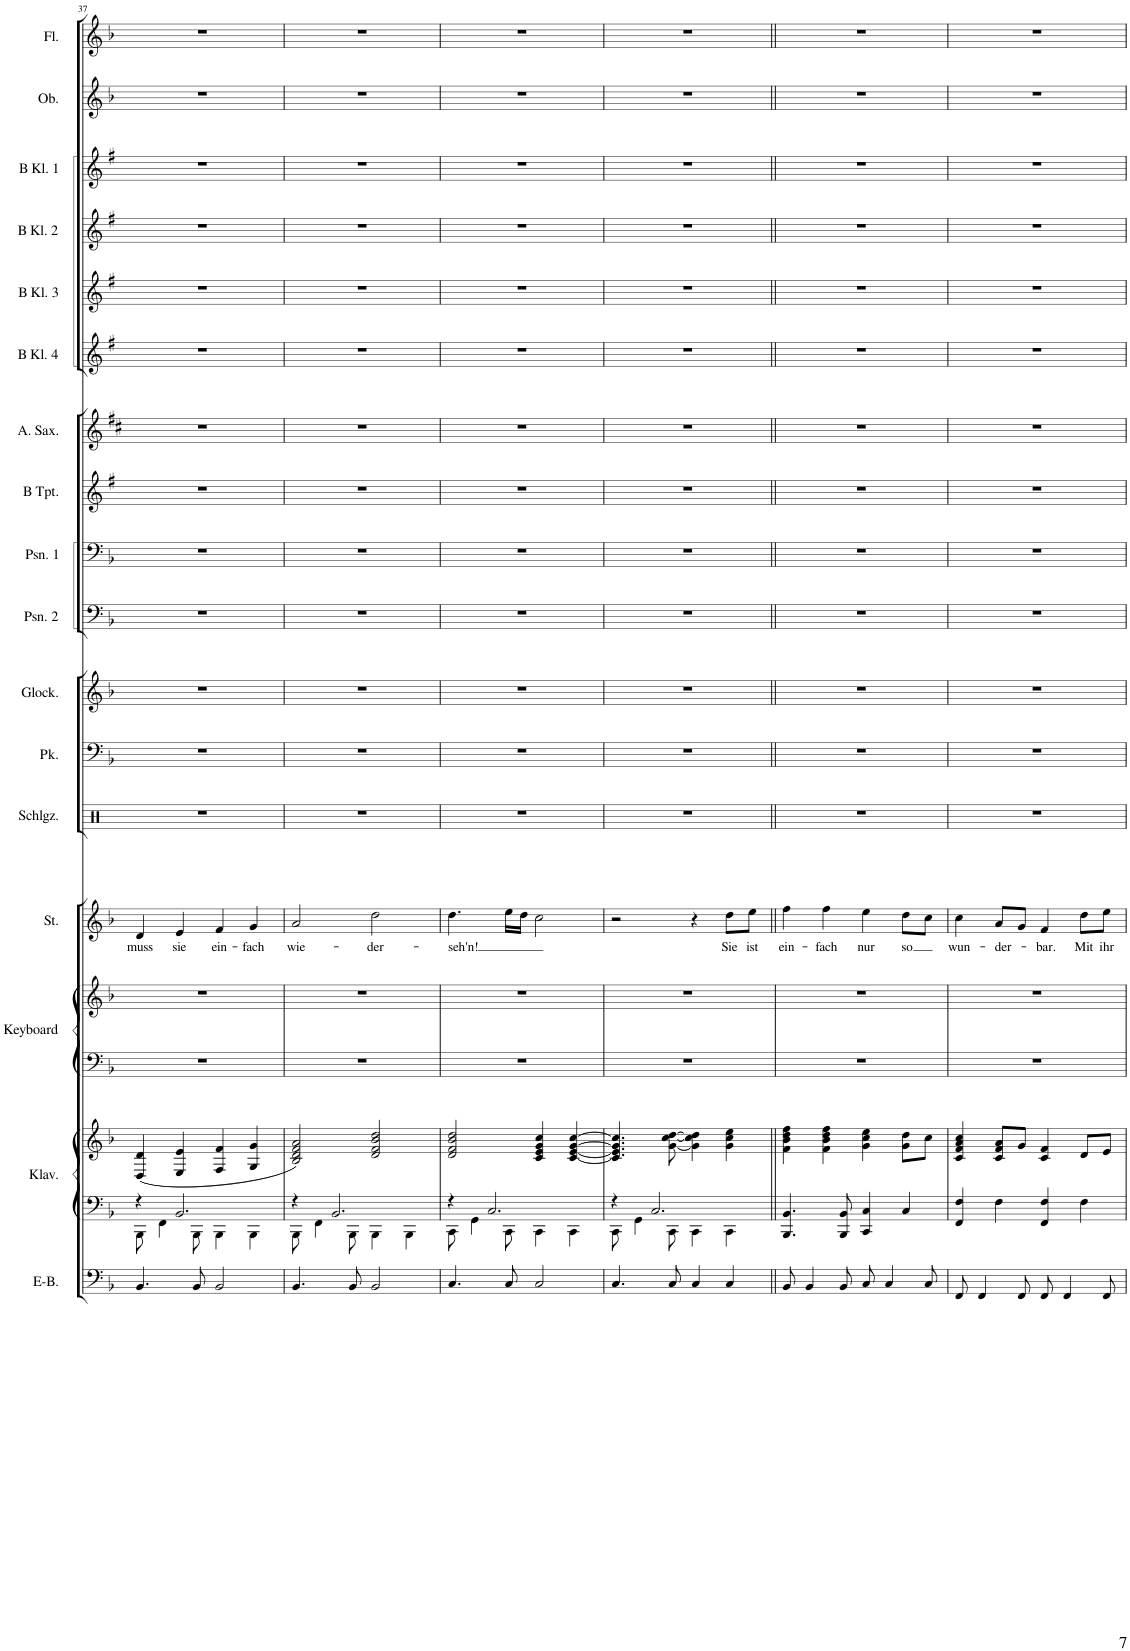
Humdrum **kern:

**kern	**kern	**kern	**kern	**kern	**kern	**text	**kern	**kern	**kern	**kern	**kern	**kern	**kern	**kern	**kern	**kern	**kern	**kern	**kern
*part17	*part16	*part16	*part15	*part15	*part14	*part14	*part13	*part12	*part11	*part10	*part9	*part8	*part7	*part6	*part5	*part4	*part3	*part2	*part1
*staff19	*staff18	*staff17	*staff16	*staff15	*staff14	*staff14	*staff13	*staff12	*staff11	*staff10	*staff9	*staff8	*staff7	*staff6	*staff5	*staff4	*staff3	*staff2	*staff1
*I"E-Bass (Gerhard)	*I"Klavier (Lisa)	*	*I"Keyboard (Strings)	*	*I"Stimme	*	*I"Schlagzeug	*I"Pauke	*I"Glockenspiel	*I"Posaune 2	*I"Posaune 1	*I"Trompete in B	*I"Altsaxophon	*I"Klarinette in B 4	*I"Klarinette in B 3	*I"Klarinette in B 2	*I"Klarinette in B 1	*I"Oboe	*I"Flöte
*I'E-B.	*I'Klav.	*	*I'Keyboard	*	*I'St.	*	*I'Schlgz.	*I'Pk.	*I'Glock.	*I'Psn. 2	*I'Psn. 1	*	*I'A. Sax.	*	*	*	*	*I'Ob.	*I'Fl.
!!LO:PB:g=z
*clefF4	*clefF4	*clefG2	*clefF4	*clefG2	*clefG2	*	*clefX	*clefF4	*clefG2	*clefF4	*clefF4	*clefG2	*clefG2	*clefG2	*clefG2	*clefG2	*clefG2	*clefG2	*clefG2
*ITrd7c12	*	*	*	*	*	*	*	*	*ITrd-14c-24	*	*	*ITrd1c2	*ITrd5c9	*ITrd1c2	*ITrd1c2	*ITrd1c2	*ITrd1c2	*	*
*k[b-]	*k[b-]	*k[b-]	*k[b-]	*k[b-]	*k[b-]	*	*k[]	*k[b-]	*k[b-]	*k[b-]	*k[b-]	*k[f#]	*k[f#c#]	*k[f#]	*k[f#]	*k[f#]	*k[f#]	*k[b-]	*k[b-]
=37	=37	=37	=37	=37	=37	=37	=37	=37	=37	=37	=37	=37	=37	=37	=37	=37	=37	=37	=37
*	*^	*	*	*	*	*	*	*	*	*	*	*	*	*	*	*	*	*	*
!	!	!	!	!	!	!	!LO:LY:b	!	!	!	!	!	!	!	!	!	!	!	!	!
4.BB-/	4r	8BBB-\	(4D/ 4d/	1r	1r	4d/	muss	1r	1r	1r	1r	1r	1r	1r	1r	1r	1r	1r	1r	1r
.	.	4FF\	.	.	.	.	.	.	.	.	.	.	.	.	.	.	.	.	.	.
!	!	!	!	!	!	!	!LO:LY:b	!	!	!	!	!	!	!	!	!	!	!	!	!
.	2.BB-/	.	4E/ 4e/	.	.	4e/	sie	.	.	.	.	.	.	.	.	.	.	.	.	.
8BB-/	.	8BBB-\	.	.	.	.	.	.	.	.	.	.	.	.	.	.	.	.	.	.
!	!	!	!	!	!	!	!LO:LY:b	!	!	!	!	!	!	!	!	!	!	!	!	!
2BB-/	.	4BBB-\	4F/ 4f/	.	.	4f/	ein-	.	.	.	.	.	.	.	.	.	.	.	.	.
!	!	!	!	!	!	!	!LO:LY:b	!	!	!	!	!	!	!	!	!	!	!	!	!
.	.	4BBB-\	4G/ 4g/	.	.	4g/	-fach	.	.	.	.	.	.	.	.	.	.	.	.	.
=38	=38	=38	=38	=38	=38	=38	=38	=38	=38	=38	=38	=38	=38	=38	=38	=38	=38	=38	=38	=38
!	!	!	!	!	!	!	!LO:LY:b	!	!	!	!	!	!	!	!	!	!	!	!	!
4.BB-/	4r	8BBB-\	2B-/ 2d/ 2f/ 2a/)	1r	1r	2a/	wie-	1r	1r	1r	1r	1r	1r	1r	1r	1r	1r	1r	1r	1r
.	.	4FF\	.	.	.	.	.	.	.	.	.	.	.	.	.	.	.	.	.	.
.	2.BB-/	.	.	.	.	.	.	.	.	.	.	.	.	.	.	.	.	.	.	.
8BB-/	.	8BBB-\	.	.	.	.	.	.	.	.	.	.	.	.	.	.	.	.	.	.
!	!	!	!	!	!	!	!LO:LY:b	!	!	!	!	!	!	!	!	!	!	!	!	!
2BB-/	.	4BBB-\	2d/ 2f/ 2b-/ 2dd/	.	.	2dd\	-der-	.	.	.	.	.	.	.	.	.	.	.	.	.
.	.	4BBB-\	.	.	.	.	.	.	.	.	.	.	.	.	.	.	.	.	.	.
=39	=39	=39	=39	=39	=39	=39	=39	=39	=39	=39	=39	=39	=39	=39	=39	=39	=39	=39	=39	=39
!	!	!	!	!	!	!	!LO:LY:b	!	!	!	!	!	!	!	!	!	!	!	!	!
4.C/	4r	8CC\	2d/ 2f/ 2b-/ 2dd/	1r	1r	4.dd\	-seh'n!	1r	1r	1r	1r	1r	1r	1r	1r	1r	1r	1r	1r	1r
.	.	4GG\	.	.	.	.	.	.	.	.	.	.	.	.	.	.	.	.	.	.
.	2.C/	.	.	.	.	.	.	.	.	.	.	.	.	.	.	.	.	.	.	.
8C/	.	8CC\	.	.	.	16ee\LL	.	.	.	.	.	.	.	.	.	.	.	.	.	.
.	.	.	.	.	.	16dd\JJ	.	.	.	.	.	.	.	.	.	.	.	.	.	.
2C/	.	4CC\	4c/ 4e/ 4g/ 4cc/	.	.	2cc\	.	.	.	.	.	.	.	.	.	.	.	.	.	.
.	.	4CC\	[4c/ [4e/ [4g/ [4cc/	.	.	.	.	.	.	.	.	.	.	.	.	.	.	.	.	.
=40	=40	=40	=40	=40	=40	=40	=40	=40	=40	=40	=40	=40	=40	=40	=40	=40	=40	=40	=40	=40
4.C/	4r	8CC\	4.c/] 4.e/] 4.g/] 4.cc/]	1r	1r	2r	.	1r	1r	1r	1r	1r	1r	1r	1r	1r	1r	1r	1r	1r
.	.	4GG\	.	.	.	.	.	.	.	.	.	.	.	.	.	.	.	.	.	.
.	2.C/	.	.	.	.	.	.	.	.	.	.	.	.	.	.	.	.	.	.	.
8C/	.	8CC\	[8g\ [8cc\ [8dd\	.	.	.	.	.	.	.	.	.	.	.	.	.	.	.	.	.
4C/	.	4CC\	4g\] 4cc\] 4dd\]	.	.	4r	.	.	.	.	.	.	.	.	.	.	.	.	.	.
!	!	!	!	!	!	!	!LO:LY:b	!	!	!	!	!	!	!	!	!	!	!	!	!
4C/	.	4CC\	4g\ 4cc\ 4ee\	.	.	8dd\L	Sie	.	.	.	.	.	.	.	.	.	.	.	.	.
!	!	!	!	!	!	!	!LO:LY:b	!	!	!	!	!	!	!	!	!	!	!	!	!
.	.	.	.	.	.	8ee\J	ist	.	.	.	.	.	.	.	.	.	.	.	.	.
*	*v	*v	*	*	*	*	*	*	*	*	*	*	*	*	*	*	*	*	*	*
=41||	=41||	=41||	=41||	=41||	=41||	=41||	=41||	=41||	=41||	=41||	=41||	=41||	=41||	=41||	=41||	=41||	=41||	=41||	=41||
!	!	!	!	!	!	!LO:LY:b	!	!	!	!	!	!	!	!	!	!	!	!	!
8BB-/	4.BBB-/ 4.BB-/	4f\ 4b-\ 4dd\ 4ff\	1r	1r	4ff\	ein-	1r	1r	1r	1r	1r	1r	1r	1r	1r	1r	1r	1r	1r
4BB-/	.	.	.	.	.	.	.	.	.	.	.	.	.	.	.	.	.	.	.
!	!	!	!	!	!	!LO:LY:b	!	!	!	!	!	!	!	!	!	!	!	!	!
.	.	4f\ 4b-\ 4dd\ 4ff\	.	.	4ff\	-fach	.	.	.	.	.	.	.	.	.	.	.	.	.
8BB-/	8BBB-/ 8BB-/	.	.	.	.	.	.	.	.	.	.	.	.	.	.	.	.	.	.
!	!	!	!	!	!	!LO:LY:b	!	!	!	!	!	!	!	!	!	!	!	!	!
8C/	4CC/ 4C/	4g\ 4cc\ 4ee\	.	.	4ee\	nur	.	.	.	.	.	.	.	.	.	.	.	.	.
4C/	.	.	.	.	.	.	.	.	.	.	.	.	.	.	.	.	.	.	.
!	!	!	!	!	!	!LO:LY:b	!	!	!	!	!	!	!	!	!	!	!	!	!
.	4C/	8g\ 8dd\L	.	.	8dd\L	so	.	.	.	.	.	.	.	.	.	.	.	.	.
8C/	.	8cc\J	.	.	8cc\J	.	.	.	.	.	.	.	.	.	.	.	.	.	.
=42	=42	=42	=42	=42	=42	=42	=42	=42	=42	=42	=42	=42	=42	=42	=42	=42	=42	=42	=42
!	!	!	!	!	!	!LO:LY:b	!	!	!	!	!	!	!	!	!	!	!	!	!
8FF/	4FF/ 4F/	4c/ 4f/ 4a/ 4cc/	1r	1r	4cc\	wun-	1r	1r	1r	1r	1r	1r	1r	1r	1r	1r	1r	1r	1r
4FF/	.	.	.	.	.	.	.	.	.	.	.	.	.	.	.	.	.	.	.
!	!	!	!	!	!	!LO:LY:b	!	!	!	!	!	!	!	!	!	!	!	!	!
.	4F\	8c/ 8f/ 8a/L	.	.	8a/L	-der-	.	.	.	.	.	.	.	.	.	.	.	.	.
8FF/	.	8g/J	.	.	8g/J	.	.	.	.	.	.	.	.	.	.	.	.	.	.
!	!	!	!	!	!	!LO:LY:b	!	!	!	!	!	!	!	!	!	!	!	!	!
8FF/	4FF/ 4F/	4c/ 4f/	.	.	4f/	-bar.	.	.	.	.	.	.	.	.	.	.	.	.	.
4FF/	.	.	.	.	.	.	.	.	.	.	.	.	.	.	.	.	.	.	.
!	!	!	!	!	!	!LO:LY:b	!	!	!	!	!	!	!	!	!	!	!	!	!
.	4F\	8d/L	.	.	8dd\L	Mit	.	.	.	.	.	.	.	.	.	.	.	.	.
!	!	!	!	!	!	!LO:LY:b	!	!	!	!	!	!	!	!	!	!	!	!	!
8FF/	.	8e/J	.	.	8ee\J	ihr	.	.	.	.	.	.	.	.	.	.	.	.	.
=	=	=	=	=	=	=	=	=	=	=	=	=	=	=	=	=	=	=	=
*-	*-	*-	*-	*-	*-	*-	*-	*-	*-	*-	*-	*-	*-	*-	*-	*-	*-	*-	*-
